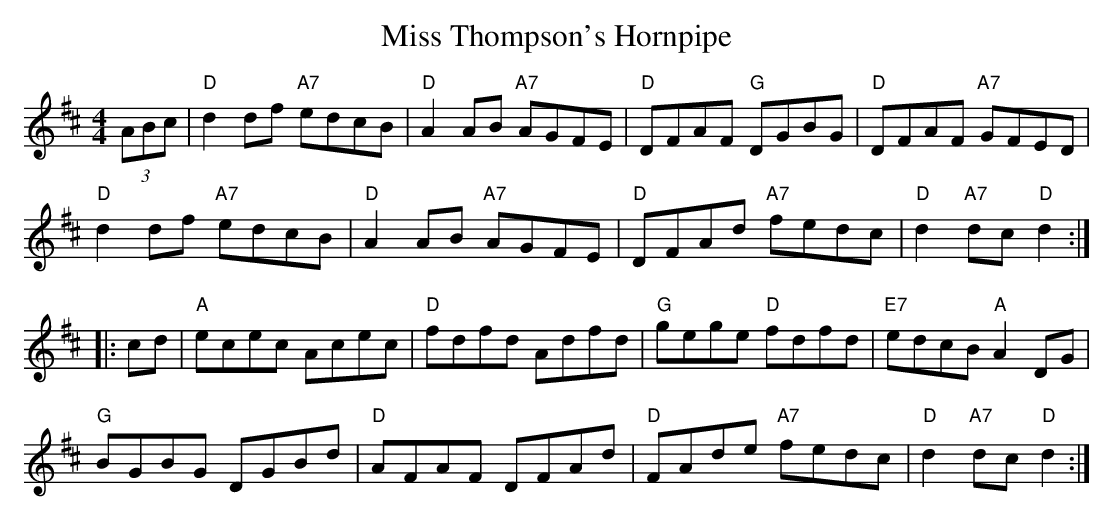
X:1
T:Miss Thompson's Hornpipe
M:4/4
L:1/4
K:D
(3A/2B/2c/2|"D"dd/2f/2 "A7"e/2d/2c/2B/2|"D"AA/2B/2 "A7"A/2G/2F/2E/2|\
"D"D/2F/2A/2F/2 "G"D/2G/2B/2G/2|"D"D/2F/2A/2F/2 "A7"G/2F/2E/2D/2|
"D"dd/2f/2 "A7"e/2d/2c/2B/2|"D"AA/2B/2 "A7"A/2G/2F/2E/2|\
"D"D/2F/2A/2d/2 "A7"f/2e/2d/2c/2|"D"d"A7"d/2c/2 "D"d:|
|:c/2d/2|"A"e/2c/2e/2c/2 A/2c/2e/2c/2|"D"f/2d/2f/2d/2 A/2d/2f/2d/2|\
"G"g/2e/2g/2e/2 "D"f/2d/2f/2d/2|"E7"e/2d/2c/2B/2 "A"AD/2G/2|
"G"B/2G/2B/2G/2 D/2G/2B/2d/2|"D"A/2F/2A/2F/2 D/2F/2A/2d/2|\
"D"F/2A/2d/2e/2 "A7"f/2e/2d/2c/2|"D"d"A7"d/2c/2 "D"d:|
